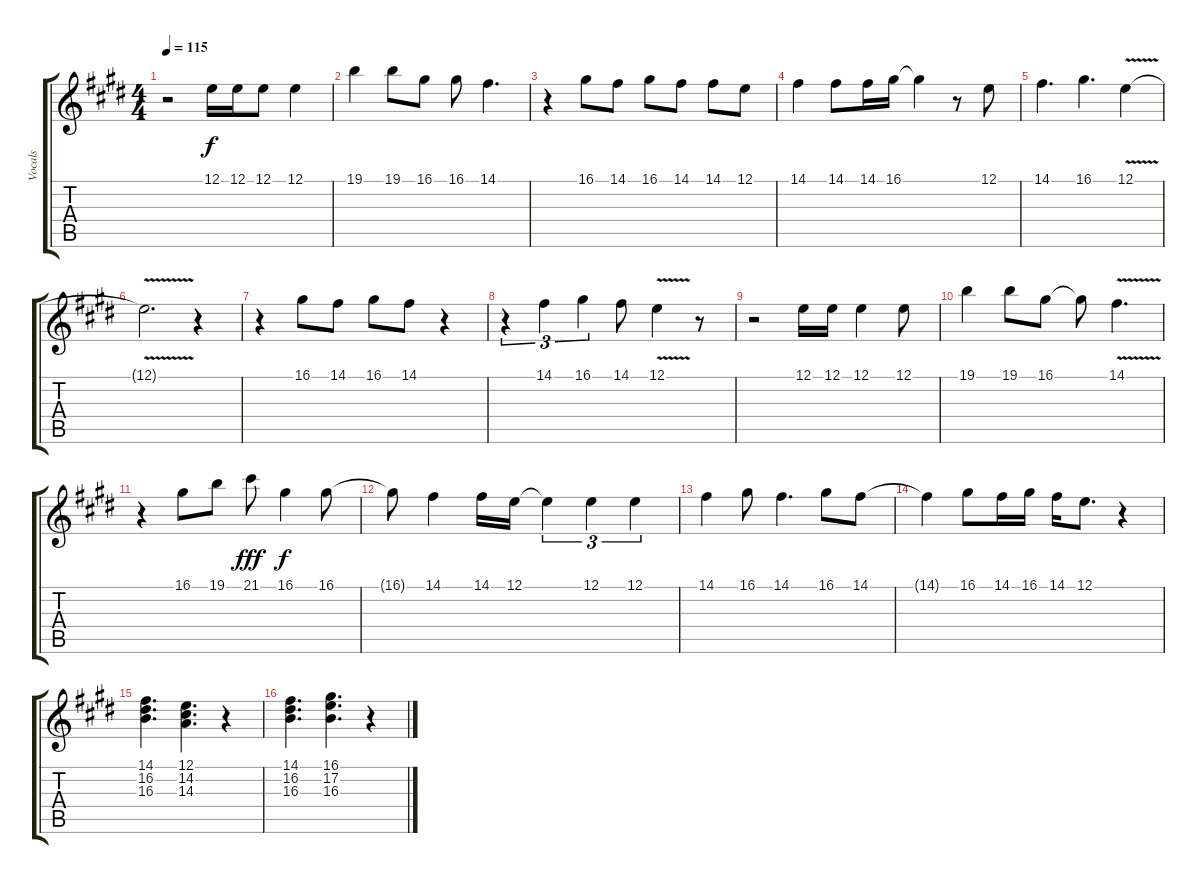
\track ("Vocals" "Vocals") {instrument piccolo}
\staff {score tabs}
\tuning (E4 B3 G3 D3 A2 E2) {hide}
\ts (4 4)
\tempo 115
\clef g2
\ks c#minor
r.2{dy f} 12.1.16 12.1.16 12.1.8 12.1.4 |
19.1.4 19.1.8 16.1.8 16.1.8 14.1.4{d} |
r.4 16.1.8 14.1.8 16.1.8 14.1.8 14.1.8 12.1.8 |
14.1.4 14.1.8 14.1.16 16.1.16 16.1{t}.4 r.8 12.1.8 |
14.1.4{d} 16.1.4{d} 12.1{v}.4 |
12.1{t}.2{d} r.4 |
r.4 16.1.8 14.1.8 16.1.8 14.1.8 r.4 |
r.4{tu (3 2)} 14.1.4{tu (3 2)} 16.1.4{tu (3 2)} 14.1.8 12.1{v}.4 r.8 |
r.2 12.1.16 12.1.16 12.1.4 12.1.8 |
19.1.4 19.1.8 16.1.8 16.1{t}.8 14.1{v}.4{d} |
r.4 16.1.8 19.1.8 21.1.8{dy fff} 16.1.4{dy f} 16.1.8 |
16.1{t}.8 14.1.4 14.1.16 12.1.16 12.1{t}.4{tu (3 2)} 12.1.4{tu (3 2)} 12.1.4{tu (3 2)} |
14.1.4 16.1.8 14.1.4{d} 16.1.8 14.1.8 |
14.1{t}.4 16.1.8 14.1.16 16.1.16 14.1.16 12.1.8{d} r.4 |
(14.1 16.2 16.3).4{d} (12.1 14.2 14.3).4{d} r.4 |
(14.1 16.2 16.3).4{d} (16.1 17.2 16.3).4{d} r.4
